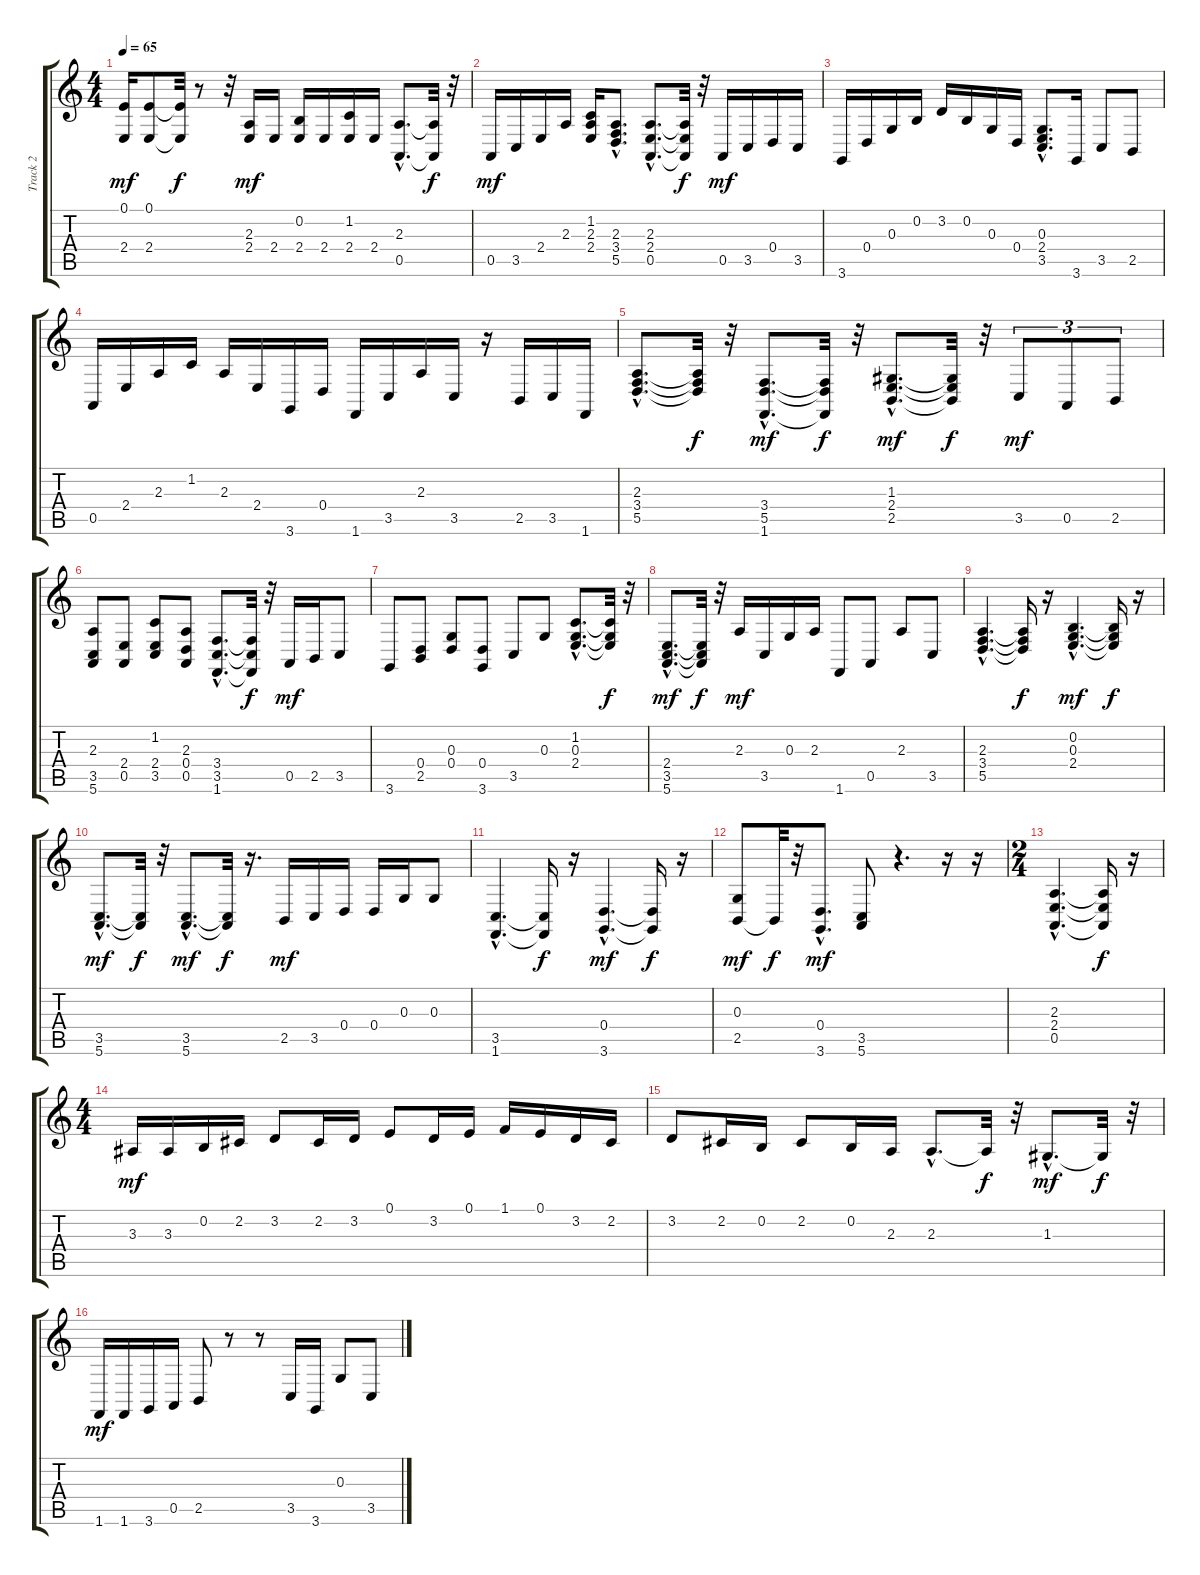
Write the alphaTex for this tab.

\track ("Track 2" "Track 2") {instrument acousticgrandpiano}
\staff {score tabs}
\tuning (E4 B3 G3 D3 A2 E2) {hide}
\ts (4 4)
\tempo 65
\clef g2
\ks c
(0.1 2.4).16{dy mf} (0.1 2.4).8 (0.1{t} 2.4{t}).32{dy f} r.8 r.32 (2.3 2.4).16{dy mf} 2.4.16 (0.2 2.4).16 2.4.16 (1.2 2.4).16 2.4.16 (2.3{hac} 0.5{hac}).8{d} (2.3{t} 0.5{t}).32{dy f} r.32 |
0.5.16{dy mf} 3.5.16 2.4.16 2.3.16 (1.2 2.3 2.4).16 (2.3 3.4{hac} 5.5).8{d} (2.3{hac} 2.4{hac} 0.5{hac}).8{d} (2.3{t} 2.4{t} 0.5{t}).32{dy f} r.32 0.5.16{dy mf} 3.5.16 0.4.16 3.5.16 |
3.6.16 0.4.16 0.3.16 0.2.16 3.2.16 0.2.16 0.3.16 0.4.16 (0.3{hac} 2.4 3.5{hac}).8{d} 3.6.16 3.5.8 2.5.8 |
0.5.16 2.4.16 2.3.16 1.2.16 2.3.16 2.4.16 3.6.16 0.4.16 1.6.16 3.5.16 2.3.16 3.5.16 r.16 2.5.16 3.5.16 1.6.16 |
(2.3{hac} 3.4{hac} 5.5{hac}).8{d} (2.3{t} 3.4{t} 5.5{t}).32{dy f} r.32 (3.4{hac} 5.5{hac} 1.6{hac}).8{d dy mf} (3.4{t} 5.5{t} 1.6{t}).32{dy f} r.32 (1.3{hac} 2.4{hac} 2.5{hac}).8{d dy mf} (1.3{t} 2.4{t} 2.5{t}).32{dy f} r.32 3.5.8{tu (3 2) dy mf} 0.5.8{tu (3 2)} 2.5.8{tu (3 2)} |
(2.3 3.5 5.6).8 (2.4 0.5).8 (1.2 2.4 3.5).8 (2.3 0.4 0.5).8 (3.4{hac} 3.5{hac} 1.6{hac}).8{d} (3.4{t} 3.5{t} 1.6{t}).32{dy f} r.32 0.5.16{dy mf} 2.5.16 3.5.8 |
3.6.8 (0.4 2.5).8 (0.3 0.4).8 (0.4 3.6).8 3.5.8 0.3.8 (1.2{hac} 0.3{hac} 2.4{hac}).8{d} (1.2{t} 0.3{t} 2.4{t}).32{dy f} r.32 |
(2.4{hac} 3.5{hac} 5.6{hac}).8{d dy mf} (2.4{t} 3.5{t} 5.6{t}).32{dy f} r.32 2.3.16{dy mf} 3.5.16 0.3.16 2.3.16 1.6.8 0.5.8 2.3.8 3.5.8 |
(2.3{hac} 3.4{hac} 5.5{hac}).4{d} (2.3{t} 3.4{t} 5.5{t}).16{dy f} r.16 (0.2{hac} 0.3{hac} 2.4{hac}).4{d dy mf} (0.2{t} 0.3{t} 2.4{t}).16{dy f} r.16 |
(3.5{hac} 5.6{hac}).8{d dy mf} (3.5{t} 5.6{t}).32{dy f} r.32 (3.5{hac} 5.6{hac}).8{d dy mf} (3.5{t} 5.6{t}).32{dy f} r.16{d} 2.5.16{dy mf} 3.5.16 0.4.16 0.4.16 0.3.16 0.3.8 |
(3.5{hac} 1.6{hac}).4{d} (3.5{t} 1.6{t}).16{dy f} r.16 (0.4{hac} 3.6{hac}).4{d dy mf} (0.4{t} 3.6{t}).16{dy f} r.16 |
(0.3 2.5).8{dy mf} 2.5{t}.32{dy f} r.32 (0.4{hac} 3.6{hac}).8{d dy mf} (3.5 5.6).8 r.4{d} r.16 r.16 |
\ts (2 4)
(2.3{hac} 2.4{hac} 0.5{hac}).4{d} (2.3{t} 2.4{t} 0.5{t}).16{dy f} r.16 |
\ts (4 4)
3.3.16{dy mf} 3.3.16 0.2.16 2.2.16 3.2.8 2.2.16 3.2.16 0.1.8 3.2.16 0.1.16 1.1.16 0.1.16 3.2.16 2.2.16 |
3.2.8 2.2.16 0.2.16 2.2.8 0.2.16 2.3.16 2.3{hac}.8{d} 2.3{t}.32{dy f} r.32 1.3{hac}.8{d dy mf} 1.3{t}.32{dy f} r.32 |
1.6.16{dy mf} 1.6.16 3.6.16 0.5.16 2.5.8 r.8 r.8 3.5.16 3.6.16 0.3.8 3.5.8
